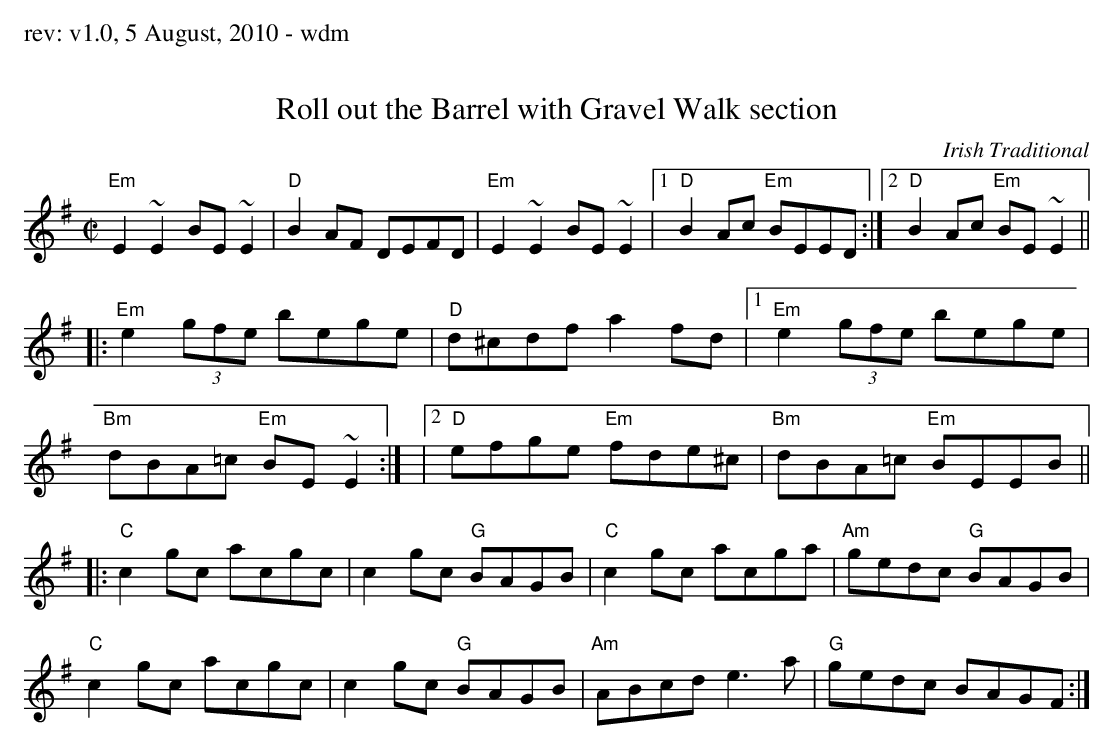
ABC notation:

X:1
T:Roll out the Barrel with Gravel Walk section
C:Irish Traditional
M:C|
L:1/8
K:Em
"Em" E2~E2 BE~E2|"D" B2AF DEFD|"Em" E2~E2 BE~E2|1 "D" B2Ac "Em" BEED:|2 "D" B2Ac "Em" BE~E2||
|:"Em" e2 (3gfe bege|"D" d^cdf a2fd |1 "Em" e2 (3gfe bege|"Bm" dBA=c "Em" BE~E2:|
|2 "D" efge "Em" fde^c|"Bm" dBA=c "Em"BEEB||
|:"C" c2 gc acgc|c2 gc "G" BAGB|"C" c2 gc acga|"Am" gedc "G" BAGB|!
"C" c2 gc acgc|c2 gc "G" BAGB|"Am" ABcd e3 a|"G" gedc BAGF:|!
